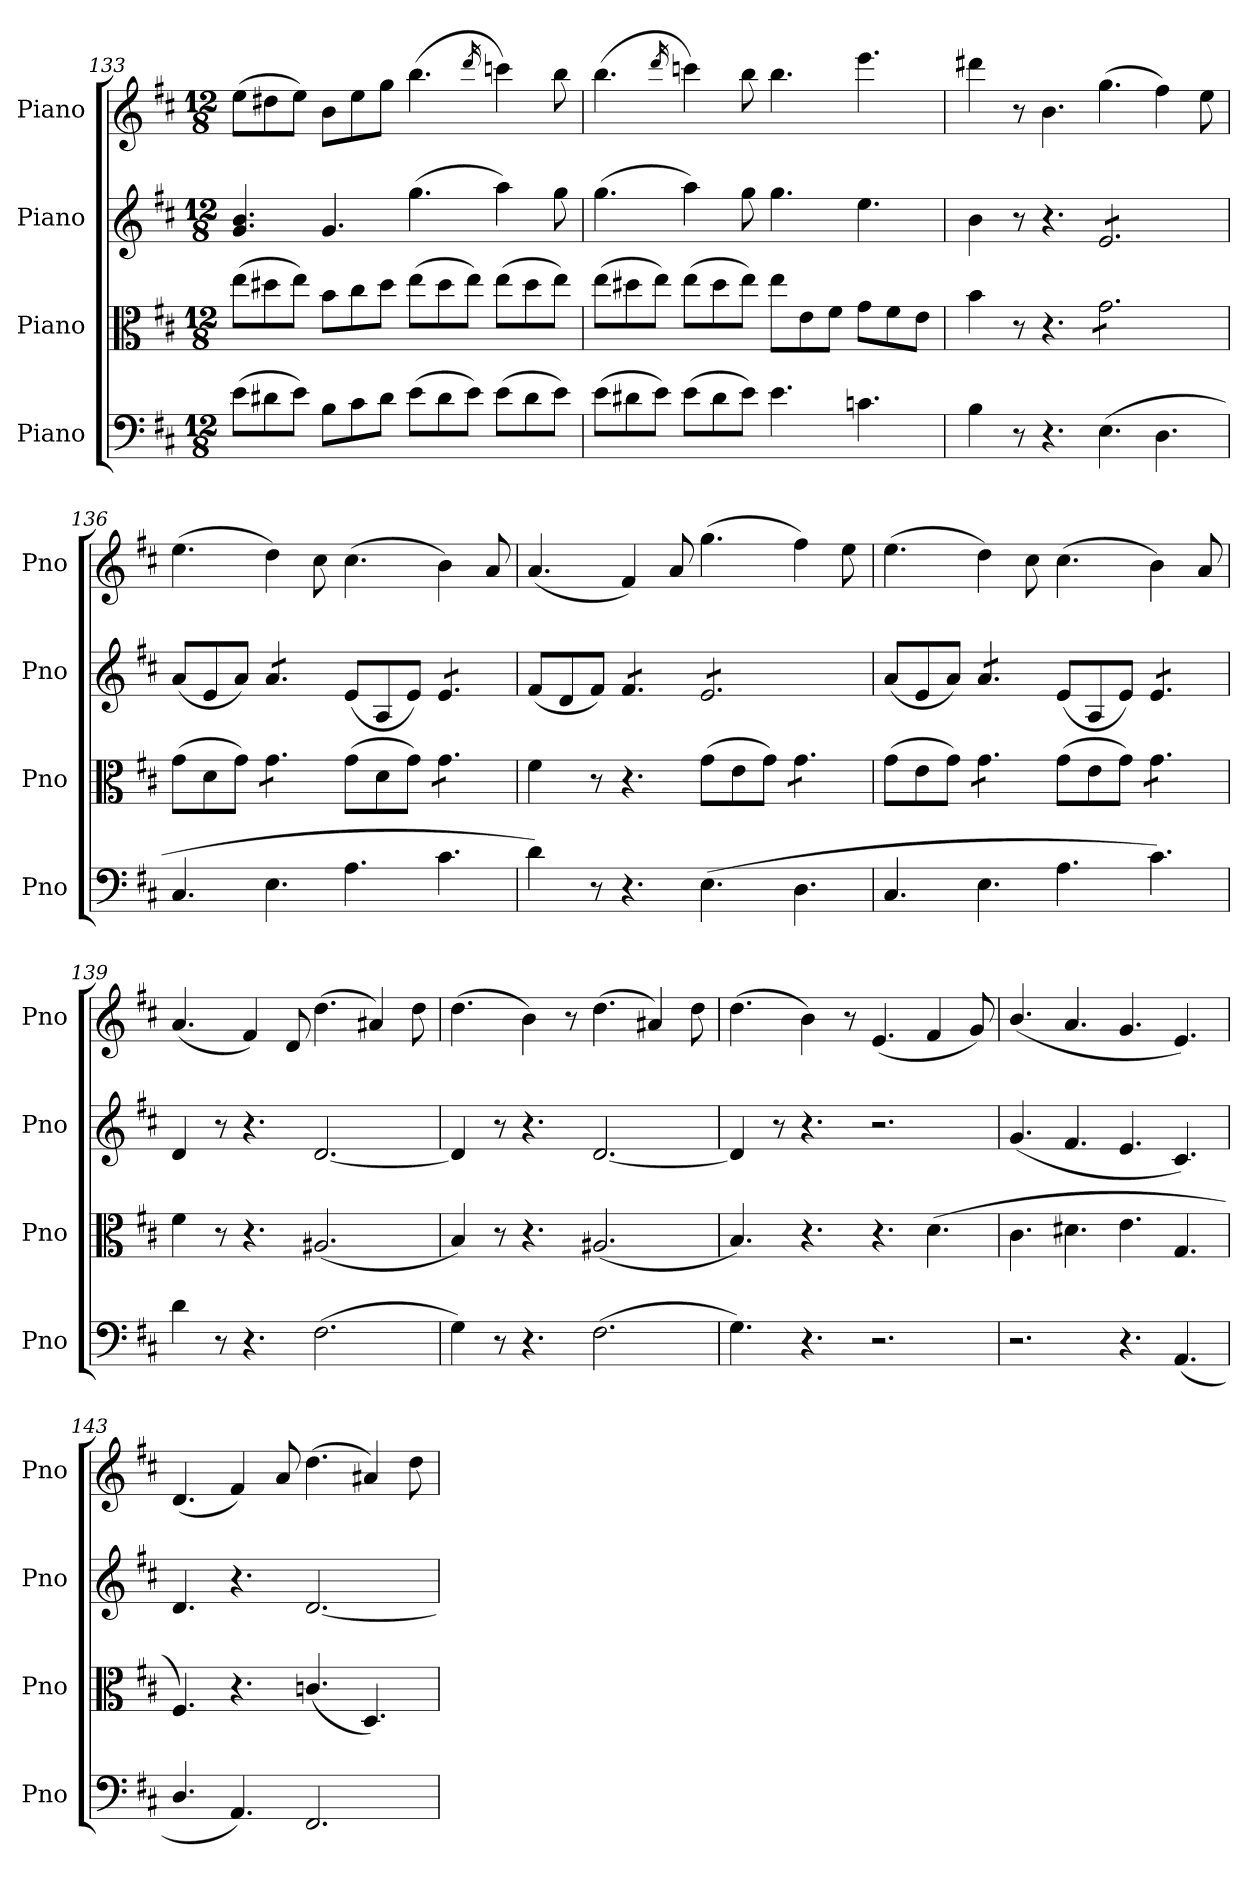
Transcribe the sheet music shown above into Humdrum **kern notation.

**kern	**kern	**kern	**kern
*part4	*part3	*part2	*part1
*staff4	*staff3	*staff2	*staff1
*I"Piano	*I"Piano	*I"Piano	*I"Piano
*I'Pno	*I'Pno	*I'Pno	*I'Pno
*clefF4	*clefC3	*clefG2	*clefG2
*k[f#c#]	*k[f#c#]	*k[f#c#]	*k[f#c#]
*M12/8	*M12/8	*M12/8	*M12/8
=133	=133	=133	=133
(8e\L	(8ee\L	4.g/ 4.b/	(8ee\L
8d#X\	8dd#X\	.	8dd#X\
8e\J)	8ee\J)	.	8ee\J)
8B\L	8b\L	4.g/	8b\L
8c#\	8cc#\	.	8ee\
8d#\J	8dd#\J	.	8gg\J
(8e\L	(8ee\L	(4.gg\	(4.bb\
8d#\	8dd#\	.	.
8e\J)	8ee\J)	.	.
.	.	.	16qddd/
(8e\L	(8ee\L	4aa\)	4cccn\)
8d#\	8dd#\	.	.
8e\J)	8ee\J)	8gg\	8bb\
!!LO:LB:g=z
=134	=134	=134	=134
(8e\L	(8ee\L	(4.gg\	(4.bb\
8d#X\	8dd#X\	.	.
8e\J)	8ee\J)	.	.
.	.	.	16qddd/
(8e\L	(8ee\L	4aa\)	4cccn\)
8d#\	8dd#\	.	.
8e\J)	8ee\J)	8gg\	8bb\
4.e\	8ee\L	4.gg\	4.bb\
.	8e\	.	.
.	8f#\J	.	.
4.cn\	8g\L	4.ee\	4.eee\
.	8f#\	.	.
.	8e\J	.	.
=135	=135	=135	=135
4B\	4b\	4b\	4ddd#X\
8r	8r	8r	8r
4.r	4.r	4.r	4.b\
*	*tremolo	*	*
*	*	*tremolo	*
(4.E\	8g\L	8e/L	(4.gg\
.	8g\	8e/	.
.	8g\	8e/	.
4.D\	8g\	8e/	4ff#\)
.	8g\	8e/	.
.	8g\J	8e/J	8ee\
*	*	*Xtremolo	*
*	*Xtremolo	*	*
=136	=136	=136	=136
4.C#/	(8g\L	(8a/L	(4.ee\
.	8d\	8e/	.
.	8g\J)	8a/J)	.
*	*tremolo	*	*
*	*	*tremolo	*
4.E\	8g\L	8a/L	4dd\)
.	8g\	8a/	.
.	8g\J	8a/J	8cc#\
*	*	*Xtremolo	*
*	*Xtremolo	*	*
4.A\	(8g\L	(8e/L	(4.cc#\
.	8d\	8A/	.
.	8g\J)	8e/J)	.
*	*tremolo	*	*
*	*	*tremolo	*
4.c#\	8g\L	8e/L	4b\)
.	8g\	8e/	.
.	8g\J	8e/J	8a/
*	*	*Xtremolo	*
*	*Xtremolo	*	*
=137	=137	=137	=137
4d\)	4f#\	(8f#/L	(4.a/
.	.	8d/	.
8r	8r	8f#/J)	.
*	*	*tremolo	*
4.r	4.r	8f#/L	4f#/)
.	.	8f#/	.
.	.	8f#/J	8a/
(4.E\	(8g\L	8e/L	(4.gg\
.	8e\	8e/	.
.	8g\J)	8e/	.
*	*tremolo	*	*
4.D\	8g\L	8e/	4ff#\)
.	8g\	8e/	.
.	8g\J	8e/J	8ee\
*	*	*Xtremolo	*
*	*Xtremolo	*	*
=138	=138	=138	=138
4.C#/	(8g\L	(8a/L	(4.ee\
.	8e\	8e/	.
.	8g\J)	8a/J)	.
*	*tremolo	*	*
*	*	*tremolo	*
4.E\	8g\L	8a/L	4dd\)
.	8g\	8a/	.
.	8g\J	8a/J	8cc#\
*	*	*Xtremolo	*
*	*Xtremolo	*	*
4.A\	(8g\L	(8e/L	(4.cc#\
.	8e\	8A/	.
.	8g\J)	8e/J)	.
*	*tremolo	*	*
*	*	*tremolo	*
4.c#\)	8g\L	8e/L	4b\)
.	8g\	8e/	.
.	8g\J	8e/J	8a/
*	*	*Xtremolo	*
*	*Xtremolo	*	*
=139	=139	=139	=139
4d\	4f#\	4d/	(4.a/
8r	8r	8r	.
4.r	4.r	4.r	4f#/)
.	.	.	8d/
(2.F#\	(2.A#X/	[2.d/	(4.dd\
.	.	.	4a#X/)
.	.	.	8dd\
!!LO:PB:g=z
=140	=140	=140	=140
4G\)	4B/)	4d/]	(4.dd\
8r	8r	8r	.
4.r	4.r	4.r	4b\)
.	.	.	8r
(2.F#\	(2.A#X/	[2.d/	(4.dd\
.	.	.	4a#X/)
.	.	.	8dd\
=141	=141	=141	=141
4.G\)	4.B/)	4d/]	(4.dd\
.	.	8r	.
4.r	4.r	4.r	4b\)
.	.	.	8r
2.r	4.r	2.r	(4.e/
.	(4.d\	.	4f#/
.	.	.	8g/)
=142	=142	=142	=142
2.r	4.c#\	(4.g/	(4.b/
.	4.d#X\	4.f#/	4.a/
4.r	4.e\	4.e/	4.g/
(4.AA/	4.G/	4.c#/)	4.e/)
=143	=143	=143	=143
4.D/	4.F#/)	4.d/	(4.d/
4.AA/)	4.r	4.r	4f#/)
.	.	.	8a/
2.FF#/	(4.cn/	[2.d/	(4.dd\
.	4.D/)	.	4a#X/)
.	.	.	8dd\
=	=	=	=
*-	*-	*-	*-
